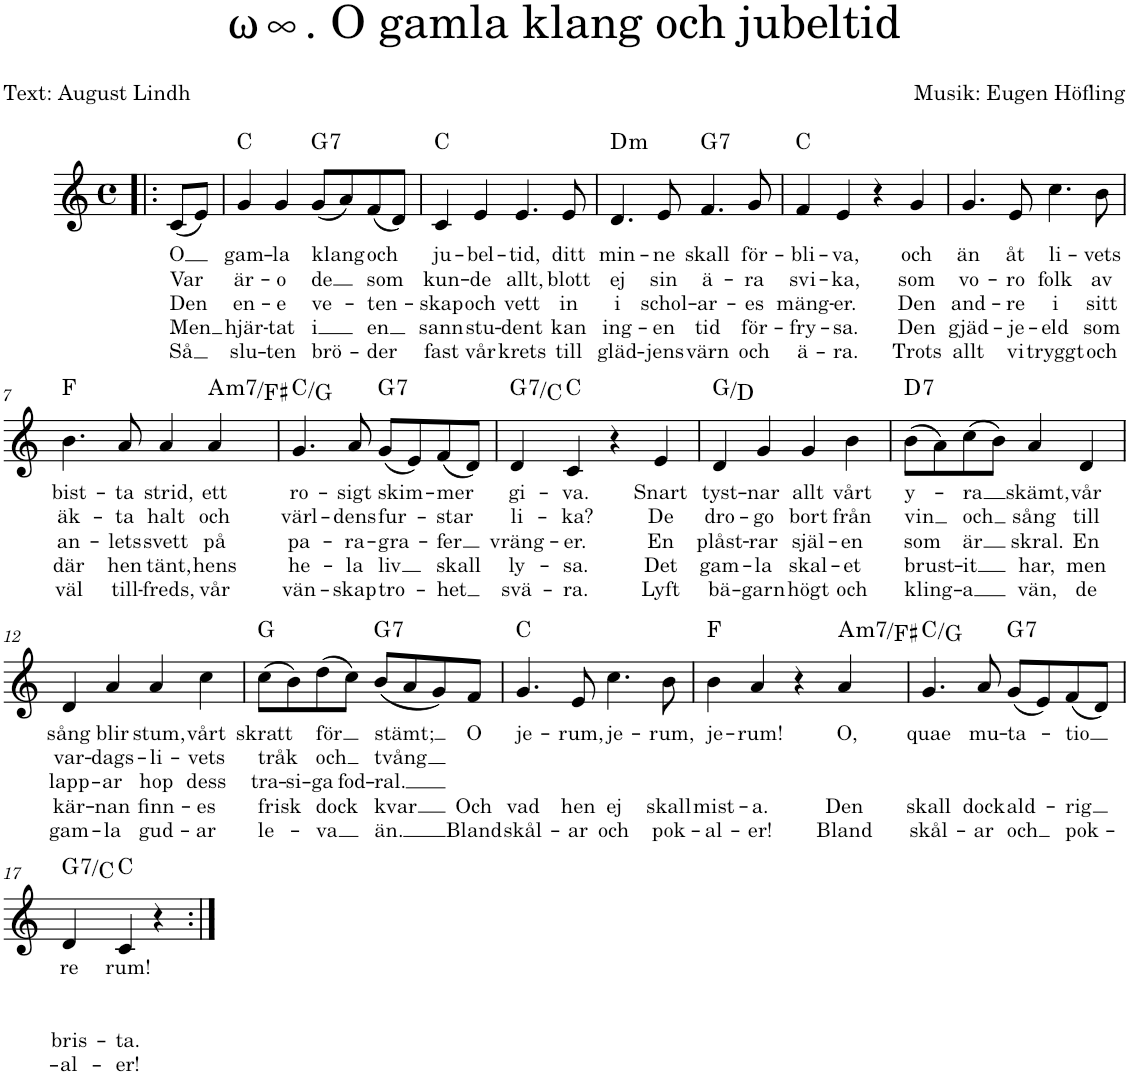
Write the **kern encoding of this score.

**kern	**text	**text	**text	**text	**text	**harte
*part1	*part1	*part1	*part1	*part1	*part1	*part1
*staff1	*staff1	*staff1	*staff1	*staff1	*staff1	*
*I"Instrument 1	*	*	*	*	*	*
*clefG2	*	*	*	*	*	*
*k[]	*	*	*	*	*	*
*M4/4	*	*	*	*	*	*
*met(c)	*	*	*	*	*	*
=1!|:	=1!|:	=1!|:	=1!|:	=1!|:	=1!|:	=1!|:
!	!LO:LY:b	!LO:LY:b	!LO:LY:b	!LO:LY:b	!LO:LY:b	!
(<8c/L	O	Var	Den	Men	Så	.
8e/J)	.	.	.	.	.	.
=2	=2	=2	=2	=2	=2	=2
!	!LO:LY:b	!LO:LY:b	!LO:LY:b	!LO:LY:b	!LO:LY:b	!
4g/	gam-	är-	en-	hjär-	slu-	C:maj
!	!LO:LY:b	!LO:LY:b	!LO:LY:b	!LO:LY:b	!LO:LY:b	!
4g/	-la	-o	-e	-tat	-ten	.
!	!LO:LY:b	!LO:LY:b	!LO:LY:b	!LO:LY:b	!LO:LY:b	!LO:H:kt=7
(<8g/L	klang	de	ve-	i	-brö-	G:7
8a/)	.	.	.	.	.	.
!	!LO:LY:b	!LO:LY:b	!LO:LY:b	!LO:LY:b	!LO:LY:b	!
(<8f/	och	som	-ten-	en	-der	.
8d/J)	.	.	.	.	.	.
=3	=3	=3	=3	=3	=3	=3
!	!LO:LY:b	!LO:LY:b	!LO:LY:b	!LO:LY:b	!LO:LY:b	!
4c/	ju-	kun-	-skap	sann	fast	C:maj
!	!LO:LY:b	!LO:LY:b	!LO:LY:b	!LO:LY:b	!LO:LY:b	!
4e/	-bel-	-de	och	stu-	vår	.
!	!LO:LY:b	!LO:LY:b	!LO:LY:b	!LO:LY:b	!LO:LY:b	!
4.e/	tid,	allt,	vett	-dent	krets	.
!	!LO:LY:b	!LO:LY:b	!LO:LY:b	!LO:LY:b	!LO:LY:b	!
8e/	ditt	blott	in	kan	till	.
=4	=4	=4	=4	=4	=4	=4
!	!LO:LY:b	!LO:LY:b	!LO:LY:b	!LO:LY:b	!LO:LY:b	!LO:H:kt=m
4.d/	min-	ej	i	ing-	gläd-	D:min
!	!LO:LY:b	!LO:LY:b	!LO:LY:b	!LO:LY:b	!LO:LY:b	!
8e/	ne	sin	schol-	en	-jens	.
!	!LO:LY:b	!LO:LY:b	!LO:LY:b	!LO:LY:b	!LO:LY:b	!LO:H:kt=7
4.f/	skall	ä-	-ar-	tid	värn	G:7
!	!LO:LY:b	!LO:LY:b	!LO:LY:b	!LO:LY:b	!LO:LY:b	!
8g/	för-	-ra	-es	för-	och	.
=5	=5	=5	=5	=5	=5	=5
!	!LO:LY:b	!LO:LY:b	!LO:LY:b	!LO:LY:b	!LO:LY:b	!
4f/	-bli-	svi-	mäng-	-fry-	ä-	C:maj
!	!LO:LY:b	!LO:LY:b	!LO:LY:b	!LO:LY:b	!LO:LY:b	!
4e/	va,	-ka,	-er.	-sa.	-ra.	.
4r	.	.	.	.	.	.
!	!LO:LY:b	!LO:LY:b	!LO:LY:b	!LO:LY:b	!LO:LY:b	!
4g/	och	som	Den	Den	Trots	.
=6	=6	=6	=6	=6	=6	=6
!	!LO:LY:b	!LO:LY:b	!LO:LY:b	!LO:LY:b	!LO:LY:b	!
4.g/	än	vo-	and-	gjäd-	allt	.
!	!LO:LY:b	!LO:LY:b	!LO:LY:b	!LO:LY:b	!LO:LY:b	!
8e/	åt	-ro	-re	-je-	vi	.
!	!LO:LY:b	!LO:LY:b	!LO:LY:b	!LO:LY:b	!LO:LY:b	!
4.cc\	li-	folk	i	-eld	tryggt	.
!	!LO:LY:b	!LO:LY:b	!LO:LY:b	!LO:LY:b	!LO:LY:b	!
8b\	-vets	av	sitt	som	och	.
!!LO:LB:g=z
=7	=7	=7	=7	=7	=7	=7
!	!LO:LY:b	!LO:LY:b	!LO:LY:b	!LO:LY:b	!LO:LY:b	!
4.b\	bist-	äk-	an-	där	väl	F:maj
!	!LO:LY:b	!LO:LY:b	!LO:LY:b	!LO:LY:b	!LO:LY:b	!
8a/	-ta	-ta	-lets	hen	till-	.
!	!LO:LY:b	!LO:LY:b	!LO:LY:b	!LO:LY:b	!LO:LY:b	!
4a/	strid,	halt	svett	tänt,	-freds,	.
!	!LO:LY:b	!LO:LY:b	!LO:LY:b	!LO:LY:b	!LO:LY:b	!LO:H:kt=m7
4a/	ett	och	på	hens	vår	A:min7/6
=8	=8	=8	=8	=8	=8	=8
!	!LO:LY:b	!LO:LY:b	!LO:LY:b	!LO:LY:b	!LO:LY:b	!
4.g/	ro-	värl-	pa-	he-	vän-	C:maj/5
!	!LO:LY:b	!LO:LY:b	!LO:LY:b	!LO:LY:b	!LO:LY:b	!
8a/	-sigt	-dens	-ra-	-la	-skap	.
!	!LO:LY:b	!LO:LY:b	!LO:LY:b	!LO:LY:b	!LO:LY:b	!LO:H:kt=7
(<8g/L	skim-	fur-	-gra-	liv	-tro-	G:7
8e/)	.	.	.	.	.	.
!	!LO:LY:b	!LO:LY:b	!LO:LY:b	!LO:LY:b	!LO:LY:b	!
(<8f/	-mer	-star	-fer	skall	-het	.
8d/J)	.	.	.	.	.	.
=9	=9	=9	=9	=9	=9	=9
!	!LO:LY:b	!LO:LY:b	!LO:LY:b	!LO:LY:b	!LO:LY:b	!LO:H:kt=7
4d/	gi-	li-	vräng-	ly-	svä-	G:7/4
!	!LO:LY:b	!LO:LY:b	!LO:LY:b	!LO:LY:b	!LO:LY:b	!
4c/	-va.	-ka?	-er.	-sa.	-ra.	C:maj
4r	.	.	.	.	.	.
!	!LO:LY:b	!LO:LY:b	!LO:LY:b	!LO:LY:b	!LO:LY:b	!
4e/	Snart	De	En	Det	Lyft	.
=10	=10	=10	=10	=10	=10	=10
!	!LO:LY:b	!LO:LY:b	!LO:LY:b	!LO:LY:b	!LO:LY:b	!
4d/	tyst-	dro-	plåst-	gam-	bä-	G:maj/5
!	!LO:LY:b	!LO:LY:b	!LO:LY:b	!LO:LY:b	!LO:LY:b	!
4g/	nar	-go	-rar	-la	-garn	.
!	!LO:LY:b	!LO:LY:b	!LO:LY:b	!LO:LY:b	!LO:LY:b	!
4g/	allt	bort	själ-	skal-	högt	.
!	!LO:LY:b	!LO:LY:b	!LO:LY:b	!LO:LY:b	!LO:LY:b	!
4b\	vårt	från	-en	et	och	.
=11	=11	=11	=11	=11	=11	=11
!	!LO:LY:b	!LO:LY:b	!LO:LY:b	!LO:LY:b	!LO:LY:b	!LO:H:kt=7
(>8b\L	y-	vin	som	brust-	kling-	D:7
8a\)	.	.	.	.	.	.
!	!LO:LY:b	!LO:LY:b	!LO:LY:b	!LO:LY:b	!LO:LY:b	!
(>8cc\	ra	och	är	-it	-a	.
8b\J)	.	.	.	.	.	.
!	!LO:LY:b	!LO:LY:b	!LO:LY:b	!LO:LY:b	!LO:LY:b	!
4a/	skämt,	sång	skral.	har,	vän,	.
!	!LO:LY:b	!LO:LY:b	!LO:LY:b	!LO:LY:b	!LO:LY:b	!
4d/	vår	till	En	men	de	.
!!LO:LB:g=z
=12	=12	=12	=12	=12	=12	=12
!	!LO:LY:b	!LO:LY:b	!LO:LY:b	!LO:LY:b	!LO:LY:b	!
4d/	sång	var-	lapp-	kär-	gam-	.
!	!LO:LY:b	!LO:LY:b	!LO:LY:b	!LO:LY:b	!LO:LY:b	!
4a/	blir	-dags-	-ar	-nan	-la	.
!	!LO:LY:b	!LO:LY:b	!LO:LY:b	!LO:LY:b	!LO:LY:b	!
4a/	stum,	-li-	hop	finn-	gud-	.
!	!LO:LY:b	!LO:LY:b	!LO:LY:b	!LO:LY:b	!LO:LY:b	!
4cc\	vårt	-vets	dess	-es	-ar	.
=13	=13	=13	=13	=13	=13	=13
!	!LO:LY:b	!LO:LY:b	!LO:LY:b	!LO:LY:b	!LO:LY:b	!
(>8cc\L	skratt	tråk	tra-	frisk	-le-	G:maj
!	!	!	!LO:LY:b	!	!	!
8b\)	.	.	-si-	.	.	.
!	!LO:LY:b	!LO:LY:b	!LO:LY:b	!LO:LY:b	!LO:LY:b	!
(>8dd\	-för	och	-ga	dock	-va	.
!	!	!	!LO:LY:b	!	!	!
8cc\J)	.	.	fod-	.	.	.
!	!LO:LY:b	!LO:LY:b	!LO:LY:b	!LO:LY:b	!LO:LY:b	!LO:H:kt=7
(<8b/L	stämt;	tvång	-ral.	kvar	än.	G:7
8a/	.	.	.	.	.	.
8g/)	.	.	.	.	.	.
!	!LO:LY:b	!	!	!LO:LY:b	!LO:LY:b	!
8f/J	O	.	.	Och	Bland	.
=14	=14	=14	=14	=14	=14	=14
!	!LO:LY:b	!	!	!LO:LY:b	!LO:LY:b	!
4.g/	je-	.	.	vad	skål-	C:maj
!	!LO:LY:b	!	!	!LO:LY:b	!LO:LY:b	!
8e/	-rum,	.	.	hen	-ar	.
!	!LO:LY:b	!	!	!LO:LY:b	!LO:LY:b	!
4.cc\	je-	.	.	ej	och	.
!	!LO:LY:b	!	!	!LO:LY:b	!LO:LY:b	!
8b\	-rum,	.	.	skall	pok-	.
=15	=15	=15	=15	=15	=15	=15
!	!LO:LY:b	!	!	!LO:LY:b	!LO:LY:b	!
4b\	je-	.	.	mist-	-al-	F:maj
!	!LO:LY:b	!	!	!LO:LY:b	!LO:LY:b	!
4a/	-rum!	.	.	-a.	-er!	.
4r	.	.	.	.	.	.
!	!LO:LY:b	!	!	!LO:LY:b	!LO:LY:b	!LO:H:kt=m7
4a/	O,	.	.	Den	Bland	A:min7/6
=16	=16	=16	=16	=16	=16	=16
!	!LO:LY:b	!	!	!LO:LY:b	!LO:LY:b	!
4.g/	quae	.	.	skall	skål-	C:maj/5
!	!LO:LY:b	!	!	!LO:LY:b	!LO:LY:b	!
8a/	mu-	.	.	dock	-ar	.
!	!LO:LY:b	!	!	!LO:LY:b	!LO:LY:b	!LO:H:kt=7
(<8g/L	-ta-	.	.	ald-	och	G:7
8e/)	.	.	.	.	.	.
!	!LO:LY:b	!	!	!LO:LY:b	!LO:LY:b	!
(<8f/	-tio	.	.	-rig	pok-	.
8d/J)	.	.	.	.	.	.
!!LO:LB:g=z
=17	=17	=17	=17	=17	=17	=17
!	!LO:LY:b	!	!	!LO:LY:b	!LO:LY:b	!LO:H:kt=7
4d/	re	.	.	bris-	-al-	G:7/4
!	!LO:LY:b	!	!	!LO:LY:b	!LO:LY:b	!
4c/	rum!	.	.	-ta.	-er!	C:maj
4r	.	.	.	.	.	.
=:|!	=:|!	=:|!	=:|!	=:|!	=:|!	=:|!
*-	*-	*-	*-	*-	*-	*-
